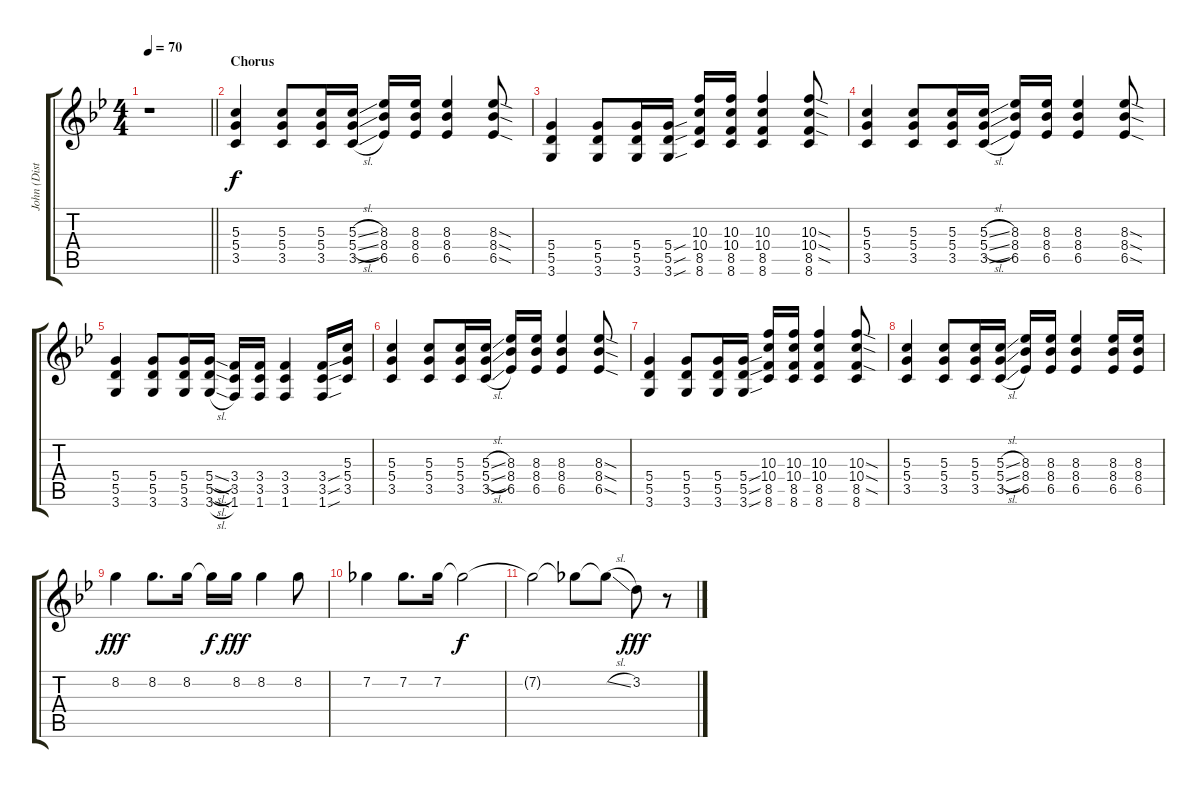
\track ("John (Distortion 2)" "John (Dist") {instrument distortionguitar}
\staff {score tabs}
\tuning (E4 B3 G3 D3 A2 E2) {hide}
\ts (4 4)
\tempo 70
\clef g2
\barLineRight lightlight
\ks bb
r.1{dy f} |
\section ("" "Chorus")
(5.3 5.4 3.5).4 (5.3 5.4 3.5).8 (5.3 5.4 3.5).16 (5.3{sl} 5.4{sl} 3.5{sl}).16 (8.3 8.4 6.5).16 (8.3 8.4 6.5).16 (8.3 8.4 6.5).4 (8.3{sod} 8.4{sod} 6.5{sod}).8 |
(5.4 5.5 3.6).4 (5.4 5.5 3.6).8 (5.4 5.5 3.6).16 (5.4{sou} 5.5{sou} 3.6{sou}).16 (10.3 10.4 8.5 8.6).16 (10.3 10.4 8.5 8.6).16 (10.3 10.4 8.5 8.6).4 (10.3{sod} 10.4{sod} 8.5{sod} 8.6).8 |
(5.3 5.4 3.5).4 (5.3 5.4 3.5).8 (5.3 5.4 3.5).16 (5.3{sl} 5.4{sl} 3.5{sl}).16 (8.3 8.4 6.5).16 (8.3 8.4 6.5).16 (8.3 8.4 6.5).4 (8.3{sod} 8.4{sod} 6.5{sod}).8 |
(5.4 5.5 3.6).4 (5.4 5.5 3.6).8 (5.4 5.5 3.6).16 (5.4{sl} 5.5{sl} 3.6{sl}).16 (3.4 3.5 1.6).16 (3.4 3.5 1.6).16 (3.4 3.5 1.6).4 (3.4{sou} 3.5{sou} 1.6{sou}).16 (5.3 5.4 3.5).16 |
(5.3 5.4 3.5).4 (5.3 5.4 3.5).8 (5.3 5.4 3.5).16 (5.3{sl} 5.4{sl} 3.5{sl}).16 (8.3 8.4 6.5).16 (8.3 8.4 6.5).16 (8.3 8.4 6.5).4 (8.3{sod} 8.4{sod} 6.5{sod}).8 |
(5.4 5.5 3.6).4 (5.4 5.5 3.6).8 (5.4 5.5 3.6).16 (5.4{sou} 5.5{sou} 3.6{sou}).16 (10.3 10.4 8.5 8.6).16 (10.3 10.4 8.5 8.6).16 (10.3 10.4 8.5 8.6).4 (10.3{sod} 10.4{sod} 8.5{sod} 8.6).8 |
(5.3 5.4 3.5).4 (5.3 5.4 3.5).8 (5.3 5.4 3.5).16 (5.3{sl} 5.4{sl} 3.5{sl}).16 (8.3 8.4 6.5).16 (8.3 8.4 6.5).16 (8.3 8.4 6.5).4 (8.3 8.4 6.5).16 (8.3 8.4 6.5).16 |
8.2.4{dy fff} 8.2.8{d} 8.2.16 8.2{t}.16{dy f} 8.2.16{dy fff} 8.2.4 8.2.8 |
7.2.4 7.2.8{d} 7.2.16 7.2{t}.2{dy f} |
7.2{t}.2 7.2{t}.8 7.2{sl t}.8 3.2.8{dy fff} r.8
